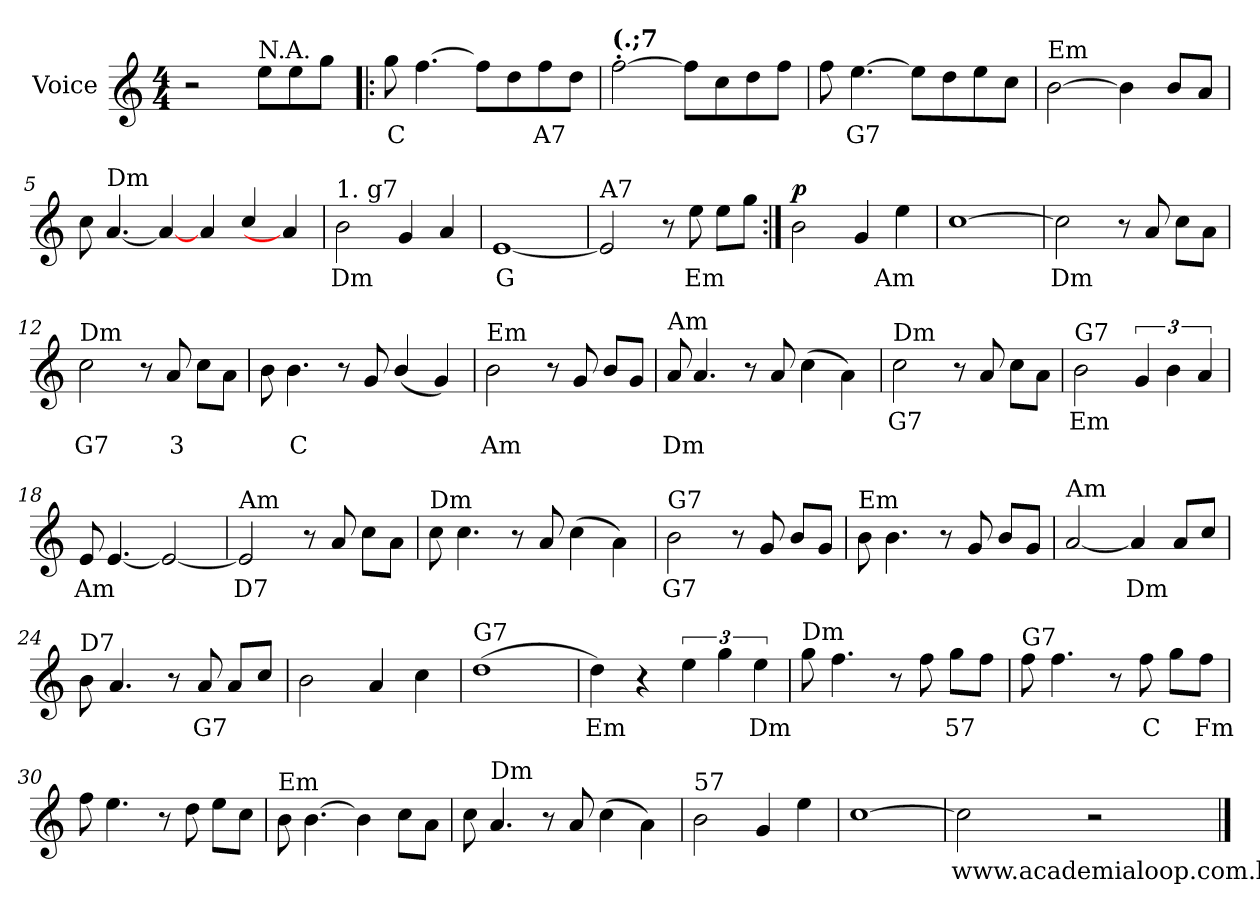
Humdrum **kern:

**kern	**text	**text	**dynam
*part1	*part1	*part1	*part1
*staff1	*staff1	*staff1	*staff1
*I"Voice	*	*	*
*I'V	*	*	*
*clefG2	*	*	*
*M4/4	*	*	*
=	=	=	=
2r	.	.	.
!LO:TX:a:t=N.A.	!	!	!
8ee\L	.	.	.
8ee\	.	.	.
8gg\J	.	.	.
=1!|:	=1!|:	=1!|:	=1!|:
!	!LO:LY:b	!	!
8gg\	C	.	.
[>4.ff\	.	.	.
8ff\L]	.	.	.
8dd\	.	.	.
!	!LO:LY:b	!	!
8ff\	A7	.	.
8dd\J	.	.	.
=2	=2	=2	=2
!LO:TX:a:B:t=(.;7	!	!	!
[>2ff'>\	.	.	.
8ff\L]	.	.	.
8cc\	.	.	.
8dd\	.	.	.
8ff\J	.	.	.
=3	=3	=3	=3
8ff\	.	.	.
!	!LO:LY:b	!	!
[>4.ee\	G7	.	.
8ee\L]	.	.	.
8dd\	.	.	.
8ee\	.	.	.
8cc\J	.	.	.
=4	=4	=4	=4
!LO:TX:a:t=Em	!	!	!
[>2b\	.	.	.
4b\]	.	.	.
8b/L	.	.	.
8a/J	.	.	.
=5	=5	=5	=5
8cc\	.	.	.
!LO:TX:a:t=Dm	!	!	!
[<4.a/	.	.	.
4a/_>	.	.	.
4a/	.	.	.
4cc/	.	.	.
4a/]	.	.	.
!!LO:LB:g=z
=6	=6	=6	=6
!LO:TX:a:t=1. g7	!	!	!
!	!LO:LY:b	!	!
2b\	Dm	.	.
4g/	.	.	.
4a/	.	.	.
=7	=7	=7	=7
!	!LO:LY:b	!	!
[<1e	G	.	.
=8	=8	=8	=8
!LO:TX:a:t=A7	!	!	!
2e/]	.	.	.
8r	.	.	.
!	!LO:LY:b	!	!
8ee\	Em	.	.
8ee\L	.	.	.
8gg\J	.	.	.
=9:|!	=9:|!	=9:|!	=9:|!
!	!	!	!LO:DY:a
2b\	.	.	p
4g/	.	.	.
!	!LO:LY:b	!	!
4ee\	Am	.	.
=10	=10	=10	=10
[>1cc	.	.	.
=11	=11	=11	=11
!	!LO:LY:b	!	!
2cc\]	Dm	.	.
8r	.	.	.
8a/	.	.	.
8cc\L	.	.	.
8a\J	.	.	.
!!LO:LB:g=z
=12	=12	=12	=12
!LO:TX:a:t=Dm	!	!	!
!	!	!LO:LY:b	!
2cc\	.	G7	.
8r	.	.	.
!	!	!LO:LY:b	!
8a/	.	3	.
8cc\L	.	.	.
8a\J	.	.	.
=13	=13	=13	=13
8b\	.	.	.
!	!	!LO:LY:b	!
4.b\	.	C	.
8r	.	.	.
8g/	.	.	.
(>4b/	.	.	.
4g/)	.	.	.
=14	=14	=14	=14
!LO:TX:a:t=Em	!	!	!
!	!	!LO:LY:b	!
2b\	.	Am	.
8r	.	.	.
8g/	.	.	.
8b/L	.	.	.
8g/J	.	.	.
=15	=15	=15	=15
!LO:TX:a:t=Am	!	!	!
!	!	!LO:LY:b	!
8a/	.	Dm	.
4.a/	.	.	.
8r	.	.	.
8a/	.	.	.
(<4cc\	.	.	.
4a\)	.	.	.
=16	=16	=16	=16
!LO:TX:a:t=Dm	!	!	!
!	!LO:LY:b	!	!
2cc\	G7	.	.
8r	.	.	.
8a/	.	.	.
8cc\L	.	.	.
8a\J	.	.	.
!!LO:LB:g=z
=17	=17	=17	=17
!LO:TX:a:t=G7	!	!	!
!	!LO:LY:b	!	!
2b\	Em	.	.
6g/	.	.	.
6b\	.	.	.
6a/	.	.	.
=18	=18	=18	=18
!	!LO:LY:b	!	!
8e/	Am	.	.
[<4.e/	.	.	.
2e/_<	.	.	.
=19	=19	=19	=19
!LO:TX:a:t=Am	!	!	!
!	!LO:LY:b	!	!
2e/]	D7	.	.
8r	.	.	.
8a/	.	.	.
8cc\L	.	.	.
8a\J	.	.	.
=20	=20	=20	=20
!LO:TX:a:t=Dm	!	!	!
8cc\	.	.	.
4.cc\	.	.	.
8r	.	.	.
8a/	.	.	.
(<4cc\	.	.	.
4a\)	.	.	.
=21	=21	=21	=21
!LO:TX:a:t=G7	!	!	!
!	!LO:LY:b	!	!
2b\	G7	.	.
8r	.	.	.
8g/	.	.	.
8b/L	.	.	.
8g/J	.	.	.
!!LO:LB:g=z
=22	=22	=22	=22
!LO:TX:a:t=Em	!	!	!
8b\	.	.	.
4.b\	.	.	.
8r	.	.	.
8g/	.	.	.
8b/L	.	.	.
8g/J	.	.	.
=23	=23	=23	=23
!LO:TX:a:t=Am	!	!	!
[<2a/	.	.	.
!	!LO:LY:b	!	!
4a/]	Dm	.	.
8a/L	.	.	.
8cc/J	.	.	.
=24	=24	=24	=24
!LO:TX:a:t=D7	!	!	!
8b\	.	.	.
4.a/	.	.	.
8r	.	.	.
!	!LO:LY:b	!	!
8a/	G7	.	.
8a/L	.	.	.
8cc/J	.	.	.
=25	=25	=25	=25
2b\	.	.	.
4a/	.	.	.
4cc\	.	.	.
=26	=26	=26	=26
!LO:TX:a:t=G7	!	!	!
(>1dd	.	.	.
!!LO:LB:g=z
=27	=27	=27	=27
!	!LO:LY:b	!	!
4dd\)	Em	.	.
4r	.	.	.
6ee\	.	.	.
6gg\	.	.	.
!	!LO:LY:b	!	!
6ee\	Dm	.	.
=28	=28	=28	=28
!LO:TX:a:t=Dm	!	!	!
8gg\	.	.	.
4.ff\	.	.	.
8r	.	.	.
8ff\	.	.	.
!	!LO:LY:b	!	!
8gg\L	57	.	.
8ff\J	.	.	.
=29	=29	=29	=29
!LO:TX:a:t=G7	!	!	!
8ff\	.	.	.
4.ff\	.	.	.
8r	.	.	.
!	!LO:LY:b	!	!
8ff\	C	.	.
8gg\L	.	.	.
!	!LO:LY:b	!	!
8ff\J	Fm	.	.
=30	=30	=30	=30
8ff\	.	.	.
4.ee\	.	.	.
8r	.	.	.
8dd\	.	.	.
8ee\L	.	.	.
8cc\J	.	.	.
!!LO:LB:g=z
=31	=31	=31	=31
!LO:TX:a:t=Em	!	!	!
8b\	.	.	.
[>4.b\	.	.	.
4b\]	.	.	.
8cc\L	.	.	.
8a\J	.	.	.
=32	=32	=32	=32
8cc\	.	.	.
!LO:TX:a:t=Dm	!	!	!
4.a/	.	.	.
8r	.	.	.
8a/	.	.	.
(<4cc\	.	.	.
4a\)	.	.	.
=33	=33	=33	=33
!LO:TX:a:t=57	!	!	!
2b\	.	.	.
4g/	.	.	.
4ee\	.	.	.
=34	=34	=34	=34
[>1cc	.	.	.
=35	=35	=35	=35
!	!LO:LY:b	!	!
2cc\]	www.academialoop.com.br	.	.
2r	.	.	.
==	==	==	==
*-	*-	*-	*-
